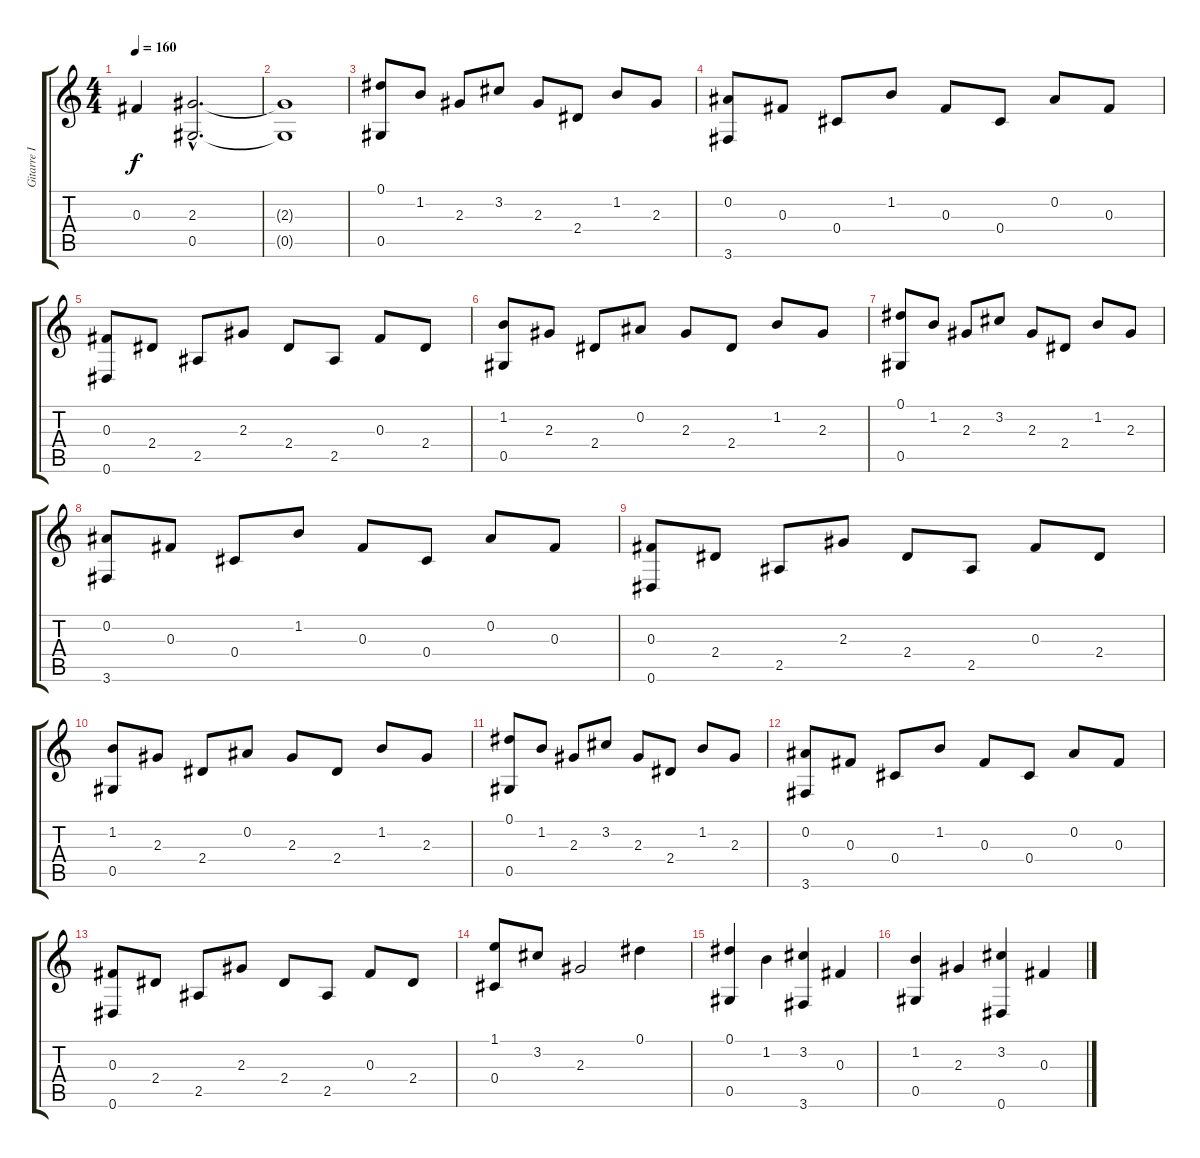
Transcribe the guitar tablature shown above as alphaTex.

\track ("Gitarre I (Marcus)" "Gitarre I ") {instrument acousticguitarsteel}
\staff {score tabs}
\tuning (Eb4 Bb3 Gb3 Db3 Ab2 Eb2) {hide}
\ts (4 4)
\tempo 160
\clef g2
\ks c
0.3{t}.4{dy f} (2.3{hac} 0.5{hac}).2{d} |
(2.3{t} 0.5{t}).1 |
(0.1 0.5).8 1.2.8 2.3.8 3.2.8 2.3.8 2.4.8 1.2.8 2.3.8 |
(0.2 3.6).8 0.3.8 0.4.8 1.2.8 0.3.8 0.4.8 0.2.8 0.3.8 |
(0.3 0.6).8 2.4.8 2.5.8 2.3.8 2.4.8 2.5.8 0.3.8 2.4.8 |
(1.2 0.5).8 2.3.8 2.4.8 0.2.8 2.3.8 2.4.8 1.2.8 2.3.8 |
(0.1 0.5).8 1.2.8 2.3.8 3.2.8 2.3.8 2.4.8 1.2.8 2.3.8 |
(0.2 3.6).8 0.3.8 0.4.8 1.2.8 0.3.8 0.4.8 0.2.8 0.3.8 |
(0.3 0.6).8 2.4.8 2.5.8 2.3.8 2.4.8 2.5.8 0.3.8 2.4.8 |
(1.2 0.5).8 2.3.8 2.4.8 0.2.8 2.3.8 2.4.8 1.2.8 2.3.8 |
(0.1 0.5).8 1.2.8 2.3.8 3.2.8 2.3.8 2.4.8 1.2.8 2.3.8 |
(0.2 3.6).8 0.3.8 0.4.8 1.2.8 0.3.8 0.4.8 0.2.8 0.3.8 |
(0.3 0.6).8 2.4.8 2.5.8 2.3.8 2.4.8 2.5.8 0.3.8 2.4.8 |
(1.1 0.4).8 3.2.8 2.3.2 0.1.4 |
(0.1 0.5).4 1.2.4 (3.2 3.6).4 0.3.4 |
(1.2 0.5).4 2.3.4 (3.2 0.6).4 0.3.4
